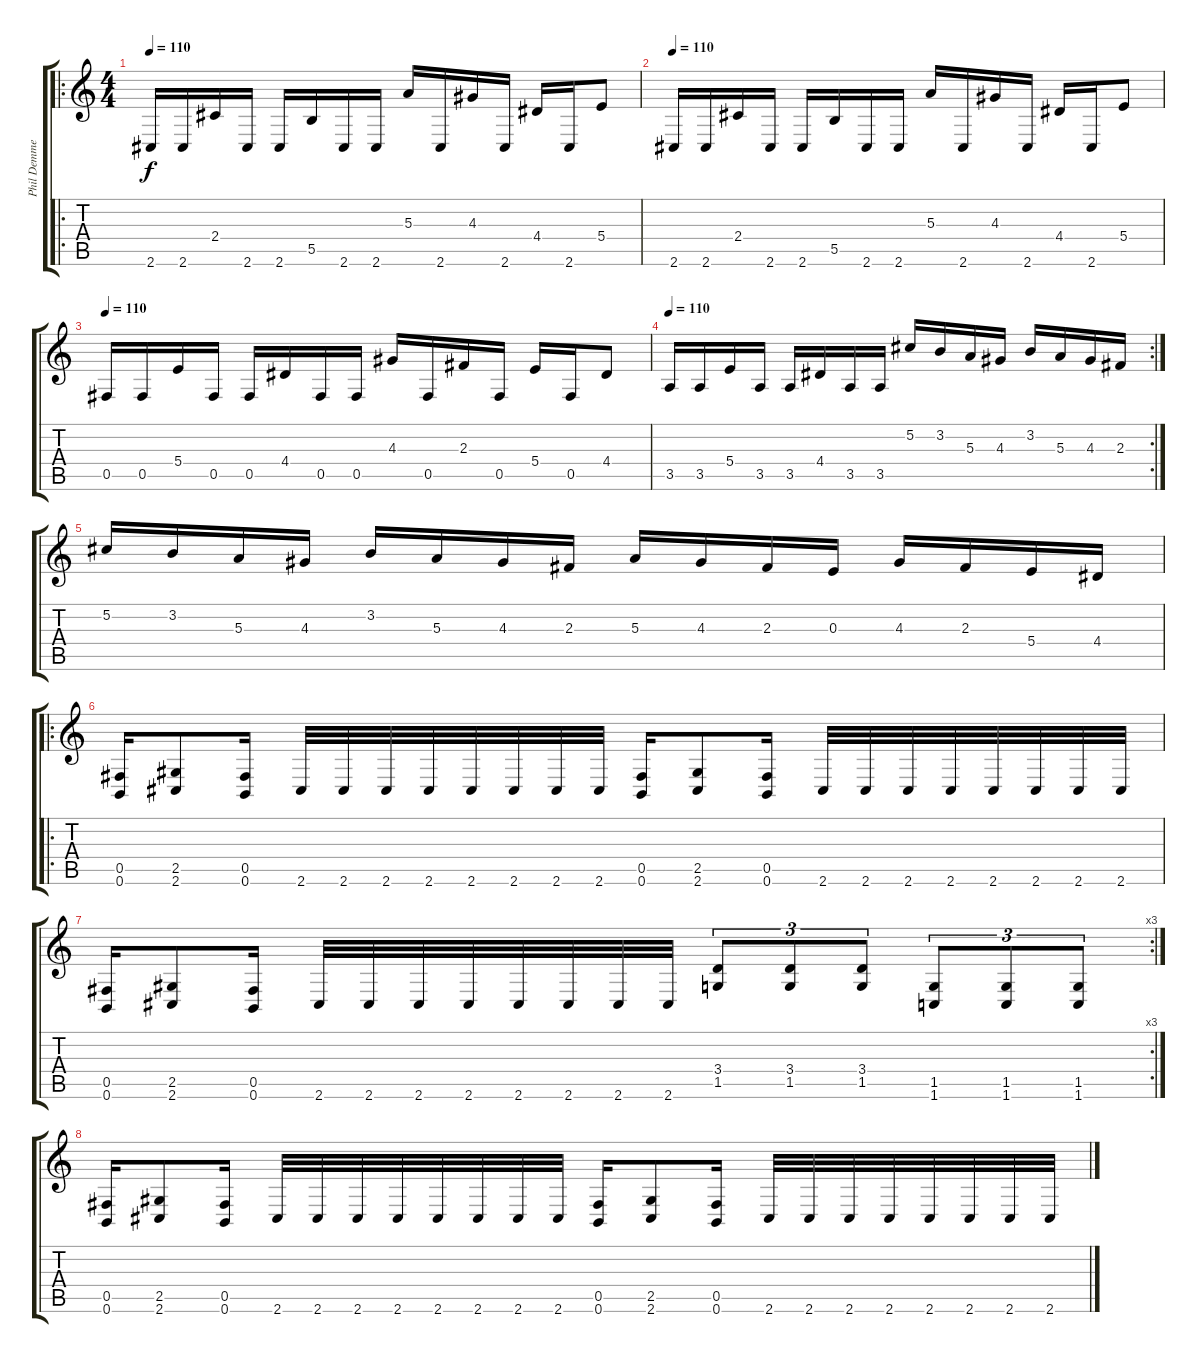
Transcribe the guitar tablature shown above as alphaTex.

\track ("Phil Demmel" "Phil Demme") {instrument distortionguitar}
\staff {score tabs}
\tuning (Db4 Ab3 E3 B2 Gb2 B1) {hide}
\ro
\ts (4 4)
\tempo 110
\clef g2
\ks c
2.6.16{dy f} 2.6.16 2.4.16 2.6.16 2.6.16 5.5.16 2.6.16 2.6.16 5.3.16 2.6.16 4.3.16 2.6.16 4.4.16 2.6.16 5.4.8 |
\tempo 110
2.6.16 2.6.16 2.4.16 2.6.16 2.6.16 5.5.16 2.6.16 2.6.16 5.3.16 2.6.16 4.3.16 2.6.16 4.4.16 2.6.16 5.4.8 |
\tempo 110
0.5.16 0.5.16 5.4.16 0.5.16 0.5.16 4.4.16 0.5.16 0.5.16 4.3.16 0.5.16 2.3.16 0.5.16 5.4.16 0.5.16 4.4.8 |
\rc 2
\tempo 110
3.5.16 3.5.16 5.4.16 3.5.16 3.5.16 4.4.16 3.5.16 3.5.16 5.2.16 3.2.16 5.3.16 4.3.16 3.2.16 5.3.16 4.3.16 2.3.16 |
5.2.16 3.2.16 5.3.16 4.3.16 3.2.16 5.3.16 4.3.16 2.3.16 5.3.16 4.3.16 2.3.16 0.3.16 4.3.16 2.3.16 5.4.16 4.4.16 |
\ro
(0.5 0.6).16 (2.5 2.6).8 (0.5 0.6).16 2.6.32 2.6.32 2.6.32 2.6.32 2.6.32 2.6.32 2.6.32 2.6.32 (0.5 0.6).16 (2.5 2.6).8 (0.5 0.6).16 2.6.32 2.6.32 2.6.32 2.6.32 2.6.32 2.6.32 2.6.32 2.6.32 |
\rc 3
(0.5 0.6).16 (2.5 2.6).8 (0.5 0.6).16 2.6.32 2.6.32 2.6.32 2.6.32 2.6.32 2.6.32 2.6.32 2.6.32 (3.4 1.5).8{tu (3 2)} (3.4 1.5).8{tu (3 2)} (3.4 1.5).8{tu (3 2)} (1.5 1.6).8{tu (3 2)} (1.5 1.6).8{tu (3 2)} (1.5 1.6).8{tu (3 2)} |
(0.5 0.6).16 (2.5 2.6).8 (0.5 0.6).16 2.6.32 2.6.32 2.6.32 2.6.32 2.6.32 2.6.32 2.6.32 2.6.32 (0.5 0.6).16 (2.5 2.6).8 (0.5 0.6).16 2.6.32 2.6.32 2.6.32 2.6.32 2.6.32 2.6.32 2.6.32 2.6.32
